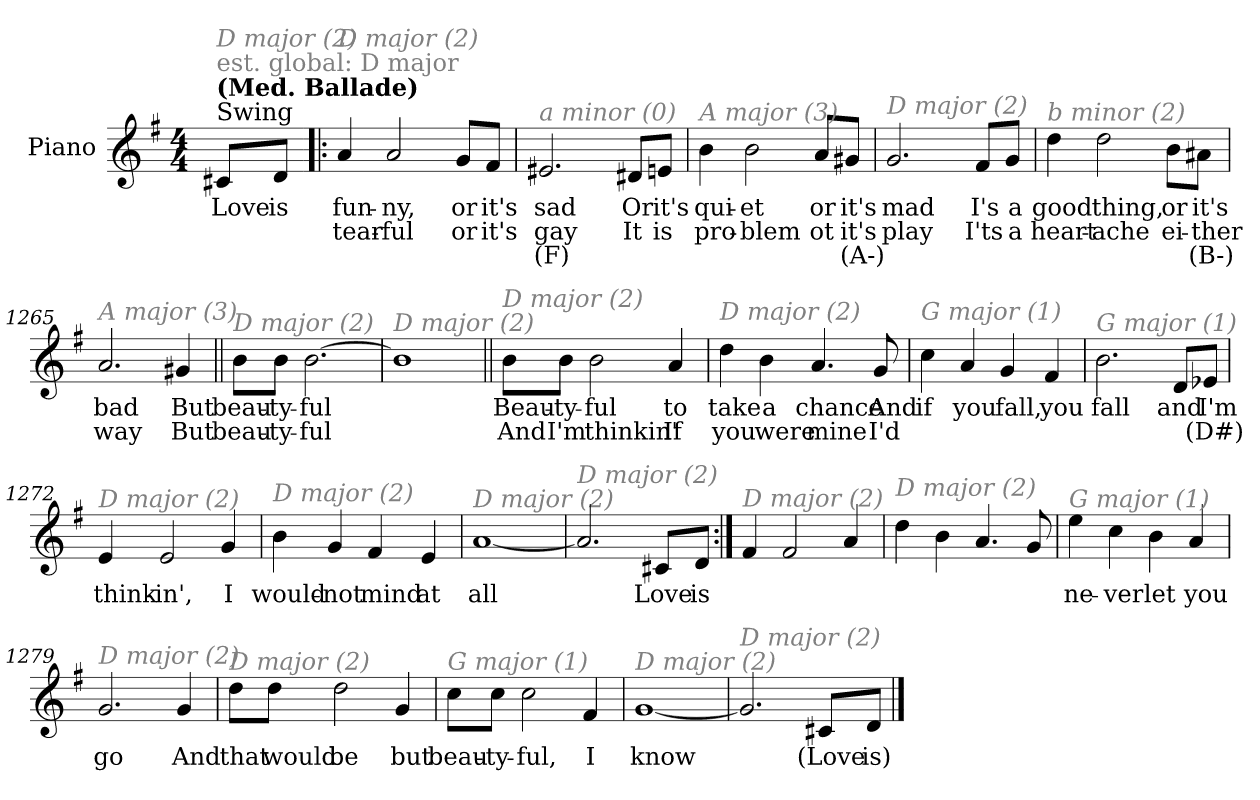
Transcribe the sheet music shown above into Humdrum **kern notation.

**kern	**text	**text	**text
*part1	*part1	*part1	*part1
*staff1	*staff1	*staff1	*staff1
*I"Piano	*	*	*
*I'Pno.	*	*	*
*clefG2	*	*	*
*k[f#]	*	*	*
*M4/4	*	*	*
=1	=1	=1	=1
!LO:TX:a:t=Swing	!	!	!
!LO:TX:a:B:t=(Med. Ballade)	!	!	!
!LO:TX:a:color=#808080:t=est. global&colon; D major	!	!	!
!LO:TX:i:color=#808080:t=D major (2)	!	!	!
!	!LO:LY:b	!	!
8c#X/L	Love	.	.
!	!LO:LY:b	!	!
8d/J	is	.	.
=1260!|:	=1260!|:	=1260!|:	=1260!|:
!LO:TX:i:color=#808080:t=D major (2)	!	!	!
!	!LO:LY:b	!LO:LY:b	!
4a/	fun-	tear-	.
!	!LO:LY:b	!LO:LY:b	!
2a/	-ny,	-ful	.
!	!LO:LY:b	!LO:LY:b	!
8g/L	or	or	.
!	!LO:LY:b	!LO:LY:b	!
8f#/J	it's	it's	.
=1261	=1261	=1261	=1261
!LO:TX:i:color=#808080:t=a minor (0)	!	!	!
!	!LO:LY:b	!LO:LY:b	!
2.e#Xi/	sad	gay	(F)
!	!LO:LY:b	!LO:LY:b	!
8d#X/L	Or	It	.
!	!LO:LY:b	!LO:LY:b	!
8e/J	it's	is	.
=1262	=1262	=1262	=1262
!LO:TX:i:color=#808080:t=A major (3)	!	!	!
!	!LO:LY:b	!LO:LY:b	!
4b\	qui-	pro-	.
!	!LO:LY:b	!LO:LY:b	!
2b\	-et	-blem	.
!	!LO:LY:b	!LO:LY:b	!
8a/L	or	ot	.
!	!LO:LY:b	!LO:LY:b	!
8g#Xj/J	it's	it's	(A-)
!!LO:LB:g=z
=1263	=1263	=1263	=1263
!LO:TX:i:color=#808080:t=D major (2)	!	!	!
!	!LO:LY:b	!LO:LY:b	!
2.g/	mad	play	.
!	!LO:LY:b	!LO:LY:b	!
8f#/L	I's	I'ts	.
!	!LO:LY:b	!LO:LY:b	!
8g/J	a	a	.
=1264	=1264	=1264	=1264
!LO:TX:i:color=#808080:t=b minor (2)	!	!	!
!	!LO:LY:b	!LO:LY:b	!
4dd\	good	heart-	.
!	!LO:LY:b	!LO:LY:b	!
2dd\	thing,	-ache	.
!	!LO:LY:b	!LO:LY:b	!
8b\L	or	ei-	.
!	!LO:LY:b	!LO:LY:b	!
8a#Xj\J	it's	-ther	(B-)
=1265	=1265	=1265	=1265
!LO:TX:i:color=#808080:t=A major (3)	!	!	!
!	!LO:LY:b	!LO:LY:b	!
2.a/	bad	way	.
!	!LO:LY:b	!LO:LY:b	!
4g#X/	But	But	.
=1266||	=1266||	=1266||	=1266||
!LO:TX:i:color=#808080:t=D major (2)	!	!	!
!	!LO:LY:b	!LO:LY:b	!
8b\L	beau-	beau-	.
!	!LO:LY:b	!LO:LY:b	!
8b\J	-ty-	-ty-	.
!	!LO:LY:b	!LO:LY:b	!
[2.b\	-ful	-ful	.
=1267	=1267	=1267	=1267
!LO:TX:i:color=#808080:t=D major (2)	!	!	!
1b]	.	.	.
!!LO:LB:g=z
=1268||	=1268||	=1268||	=1268||
!LO:TX:i:color=#808080:t=D major (2)	!	!	!
!	!LO:LY:b	!LO:LY:b	!
8b\L	Beau-	And	.
!	!LO:LY:b	!LO:LY:b	!
8b\J	-ty-	I'm	.
!	!LO:LY:b	!LO:LY:b	!
2b\	-ful	thinkin'	.
!	!LO:LY:b	!LO:LY:b	!
4a/	to	If	.
=1269	=1269	=1269	=1269
!LO:TX:i:color=#808080:t=D major (2)	!	!	!
!	!LO:LY:b	!LO:LY:b	!
4dd\	take	you	.
!	!LO:LY:b	!LO:LY:b	!
4b\	a	were	.
!	!LO:LY:b	!LO:LY:b	!
4.a/	chance	mine	.
!	!LO:LY:b	!LO:LY:b	!
8g/	And	I'd	.
=1270	=1270	=1270	=1270
!LO:TX:i:color=#808080:t=G major (1)	!	!	!
!	!LO:LY:b	!	!
4cc\	if	.	.
!	!LO:LY:b	!	!
4a/	you	.	.
!	!LO:LY:b	!	!
4g/	fall,	.	.
!	!LO:LY:b	!	!
4f#/	you	.	.
=1271	=1271	=1271	=1271
!LO:TX:i:color=#808080:t=G major (1)	!	!	!
!	!LO:LY:b	!	!
2.b\	fall	.	.
!	!LO:LY:b	!	!
8d/L	and	.	.
!	!LO:LY:b	!	!
8e-Xj/J	I'm	(D#)	.
!!LO:LB:g=z
=1272	=1272	=1272	=1272
!LO:TX:i:color=#808080:t=D major (2)	!	!	!
!	!LO:LY:b	!	!
4e/	think-	.	.
!	!LO:LY:b	!	!
2e/	-in',	.	.
!	!LO:LY:b	!	!
4g/	I	.	.
=1273	=1273	=1273	=1273
!LO:TX:i:color=#808080:t=D major (2)	!	!	!
!	!LO:LY:b	!	!
4b\	would-	.	.
!	!LO:LY:b	!	!
4g/	-not	.	.
!	!LO:LY:b	!	!
4f#/	mind	.	.
!	!LO:LY:b	!	!
4e/	at	.	.
=1274	=1274	=1274	=1274
!LO:TX:i:color=#808080:t=D major (2)	!	!	!
!	!LO:LY:b	!	!
[1a	all	.	.
=1275	=1275	=1275	=1275
!LO:TX:i:color=#808080:t=D major (2)	!	!	!
2.a/]	.	.	.
!	!LO:LY:b	!	!
8c#X/L	Love	.	.
!	!LO:LY:b	!	!
8d/J	is	.	.
!!LO:LB:g=z
=1276:|!	=1276:|!	=1276:|!	=1276:|!
!LO:TX:i:color=#808080:t=D major (2)	!	!	!
4f#/	.	.	.
2f#/	.	.	.
4a/	.	.	.
=1277	=1277	=1277	=1277
!LO:TX:i:color=#808080:t=D major (2)	!	!	!
4dd\	.	.	.
4b\	.	.	.
4.a/	.	.	.
8g/	.	.	.
=1278	=1278	=1278	=1278
!LO:TX:i:color=#808080:t=G major (1)	!	!	!
!	!LO:LY:b	!	!
4ee\	ne-	.	.
!	!LO:LY:b	!	!
4cc\	-ver	.	.
!	!LO:LY:b	!	!
4b\	let	.	.
!	!LO:LY:b	!	!
4a/	you	.	.
=1279	=1279	=1279	=1279
!LO:TX:i:color=#808080:t=D major (2)	!	!	!
!	!LO:LY:b	!	!
2.g/	go	.	.
!	!LO:LY:b	!	!
4g/	And	.	.
!!LO:LB:g=z
=1280	=1280	=1280	=1280
!LO:TX:i:color=#808080:t=D major (2)	!	!	!
!	!LO:LY:b	!	!
8dd\L	that	.	.
!	!LO:LY:b	!	!
8dd\J	would	.	.
!	!LO:LY:b	!	!
2dd\	be	.	.
!	!LO:LY:b	!	!
4g/	but	.	.
=1281	=1281	=1281	=1281
!LO:TX:i:color=#808080:t=G major (1)	!	!	!
!	!LO:LY:b	!	!
8cc\L	beau-	.	.
!	!LO:LY:b	!	!
8cc\J	-ty-	.	.
!	!LO:LY:b	!	!
2cc\	-ful,	.	.
!	!LO:LY:b	!	!
4f#/	I	.	.
=1282	=1282	=1282	=1282
!LO:TX:i:color=#808080:t=D major (2)	!	!	!
!	!LO:LY:b	!	!
[1g	know	.	.
=1283	=1283	=1283	=1283
!LO:TX:i:color=#808080:t=D major (2)	!	!	!
2.g/]	.	.	.
!	!LO:LY:b	!	!
8c#X/L	(Love	.	.
!	!LO:LY:b	!	!
8d/J	is)	.	.
==	==	==	==
*-	*-	*-	*-
